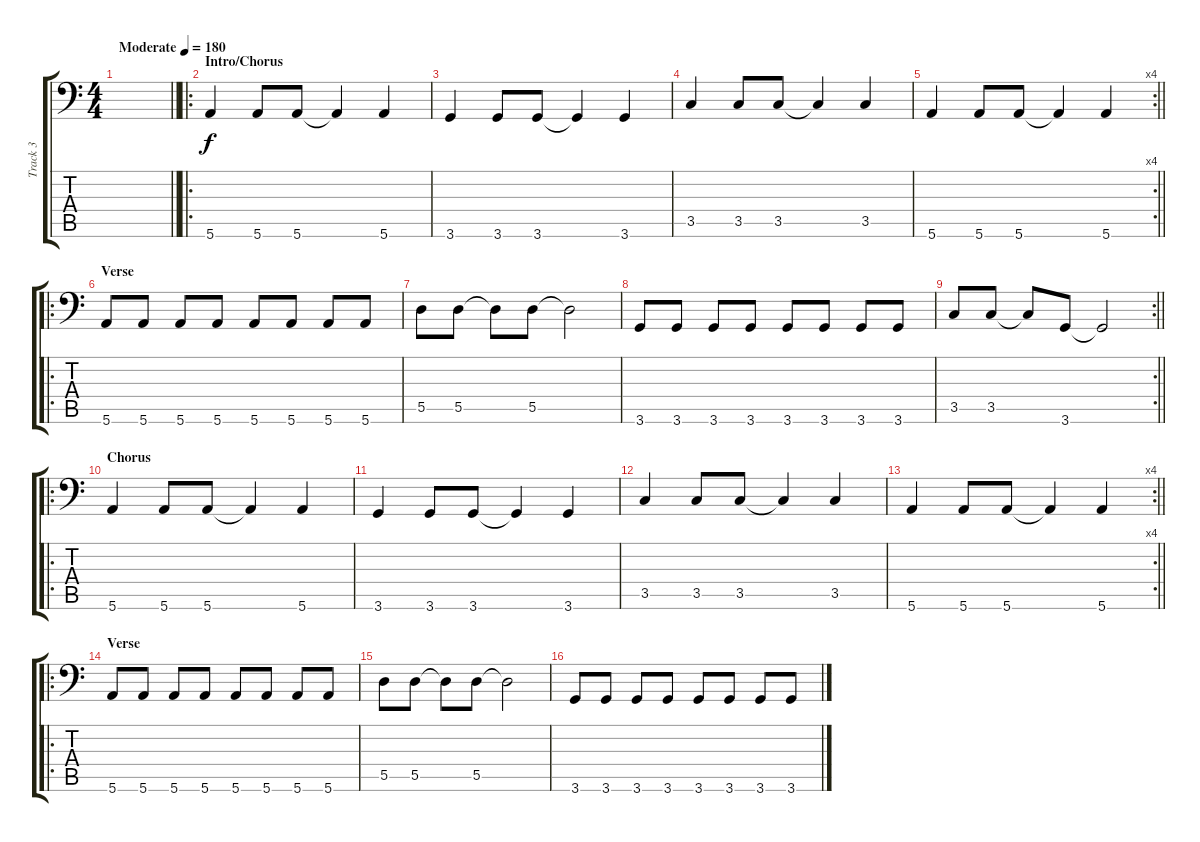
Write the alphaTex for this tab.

\track ("Track 3" "Track 3") {instrument electricbasspick}
\staff {score tabs}
\tuning (E3 B2 G2 D2 A1 E1) {hide}
\ts (4 4)
\tempo (180 "Moderate")
\clef f4
\barLineRight lightlight
\ks c
|
\ro
\section ("" "Intro/Chorus")
5.6.4 5.6.8 5.6.8 5.6{t}.4 5.6.4 |
3.6.4 3.6.8 3.6.8 3.6{t}.4 3.6.4 |
3.5.4 3.5.8 3.5.8 3.5{t}.4 3.5.4 |
\rc 4
\barLineRight lightlight
5.6.4 5.6.8 5.6.8 5.6{t}.4 5.6.4 |
\ro
\section ("" "Verse")
5.6.8 5.6.8 5.6.8 5.6.8 5.6.8 5.6.8 5.6.8 5.6.8 |
5.5.8 5.5.8 5.5{t}.8 5.5.8 5.5{t}.2 |
3.6.8 3.6.8 3.6.8 3.6.8 3.6.8 3.6.8 3.6.8 3.6.8 |
\rc 2
\barLineRight lightlight
3.5.8 3.5.8 3.5{t}.8 3.6.8 3.6{t}.2 |
\ro
\section ("" "Chorus")
5.6.4 5.6.8 5.6.8 5.6{t}.4 5.6.4 |
3.6.4 3.6.8 3.6.8 3.6{t}.4 3.6.4 |
3.5.4 3.5.8 3.5.8 3.5{t}.4 3.5.4 |
\rc 4
\barLineRight lightlight
5.6.4 5.6.8 5.6.8 5.6{t}.4 5.6.4 |
\ro
\section ("" "Verse")
5.6.8 5.6.8 5.6.8 5.6.8 5.6.8 5.6.8 5.6.8 5.6.8 |
5.5.8 5.5.8 5.5{t}.8 5.5.8 5.5{t}.2 |
3.6.8 3.6.8 3.6.8 3.6.8 3.6.8 3.6.8 3.6.8 3.6.8
